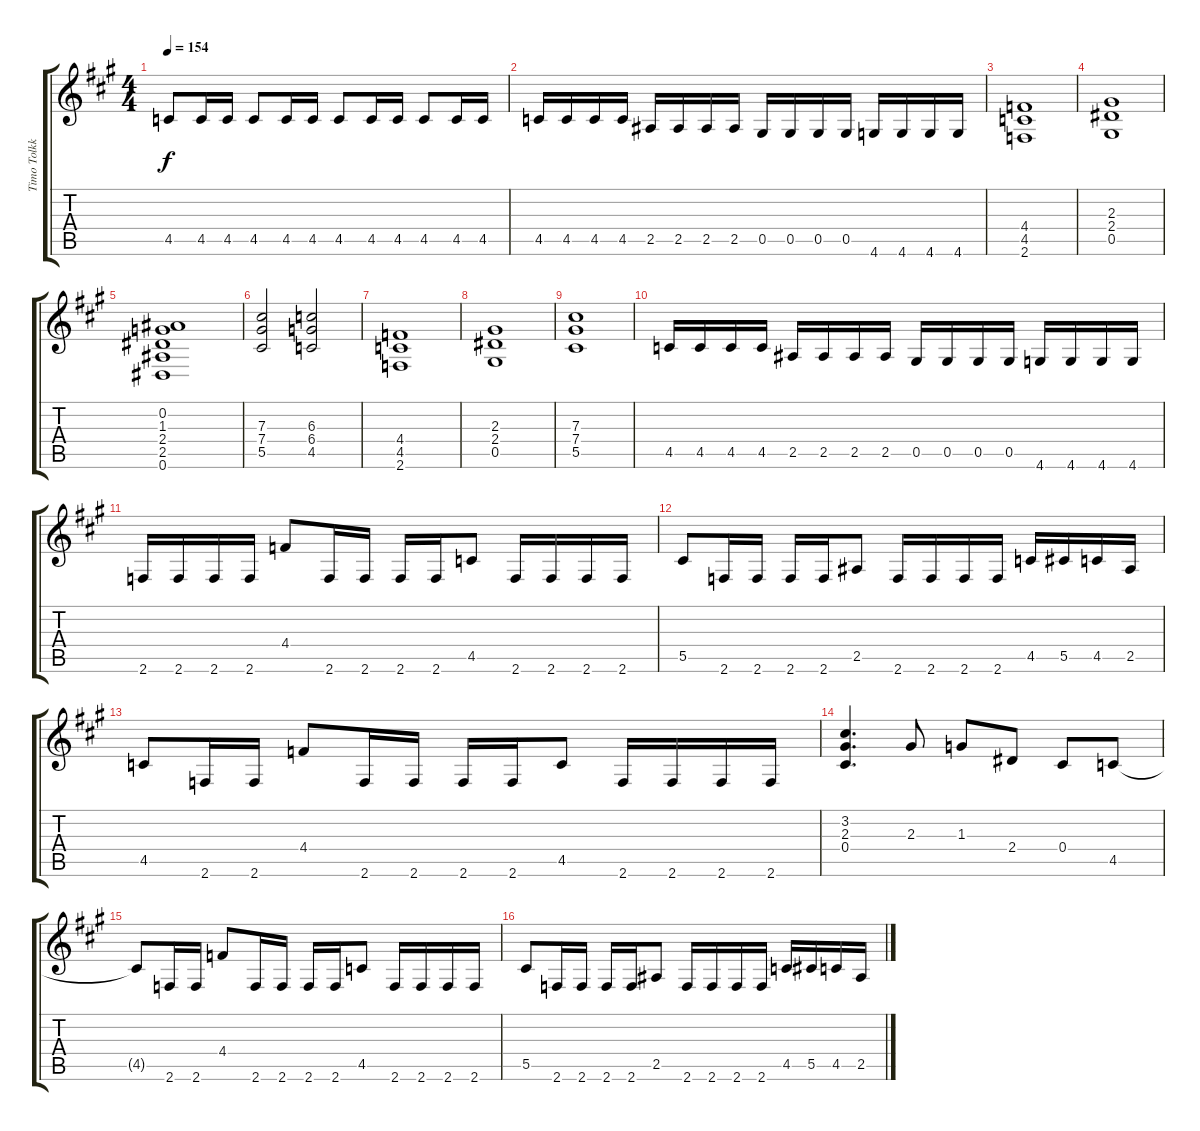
\track ("Timo Tolkki I" "Timo Tolkk") {instrument distortionguitar}
\staff {score tabs}
\tuning (Eb4 Bb3 Gb3 Db3 Ab2 Eb2) {hide}
\ts (4 4)
\tempo 154
\clef g2
\ks a
4.5.8{dy f} 4.5.16 4.5.16 4.5.8 4.5.16 4.5.16 4.5.8 4.5.16 4.5.16 4.5.8 4.5.16 4.5.16 |
4.5.16 4.5.16 4.5.16 4.5.16 2.5.16 2.5.16 2.5.16 2.5.16 0.5.16 0.5.16 0.5.16 0.5.16 4.6.16 4.6.16 4.6.16 4.6.16 |
(4.4 4.5 2.6).1 |
(2.3 2.4 0.5).1 |
(0.2 1.3 2.4 2.5 0.6).1 |
(7.3 7.4 5.5).2 (6.3 6.4 4.5).2 |
(4.4 4.5 2.6).1 |
(2.3 2.4 0.5).1 |
(7.3 7.4 5.5).1 |
4.5.16 4.5.16 4.5.16 4.5.16 2.5.16 2.5.16 2.5.16 2.5.16 0.5.16 0.5.16 0.5.16 0.5.16 4.6.16 4.6.16 4.6.16 4.6.16 |
2.6.16 2.6.16 2.6.16 2.6.16 4.4.8 2.6.16 2.6.16 2.6.16 2.6.16 4.5.8 2.6.16 2.6.16 2.6.16 2.6.16 |
5.5.8 2.6.16 2.6.16 2.6.16 2.6.16 2.5.8 2.6.16 2.6.16 2.6.16 2.6.16 4.5.16 5.5.16 4.5.16 2.5.16 |
4.5.8 2.6.16 2.6.16 4.4.8 2.6.16 2.6.16 2.6.16 2.6.16 4.5.8 2.6.16 2.6.16 2.6.16 2.6.16 |
(3.2 2.3 0.4).4{d} 2.3.8 1.3.8 2.4.8 0.4.8 4.5.8 |
4.5{t}.8 2.6.16 2.6.16 4.4.8 2.6.16 2.6.16 2.6.16 2.6.16 4.5.8 2.6.16 2.6.16 2.6.16 2.6.16 |
5.5.8 2.6.16 2.6.16 2.6.16 2.6.16 2.5.8 2.6.16 2.6.16 2.6.16 2.6.16 4.5.16 5.5.16 4.5.16 2.5.16
